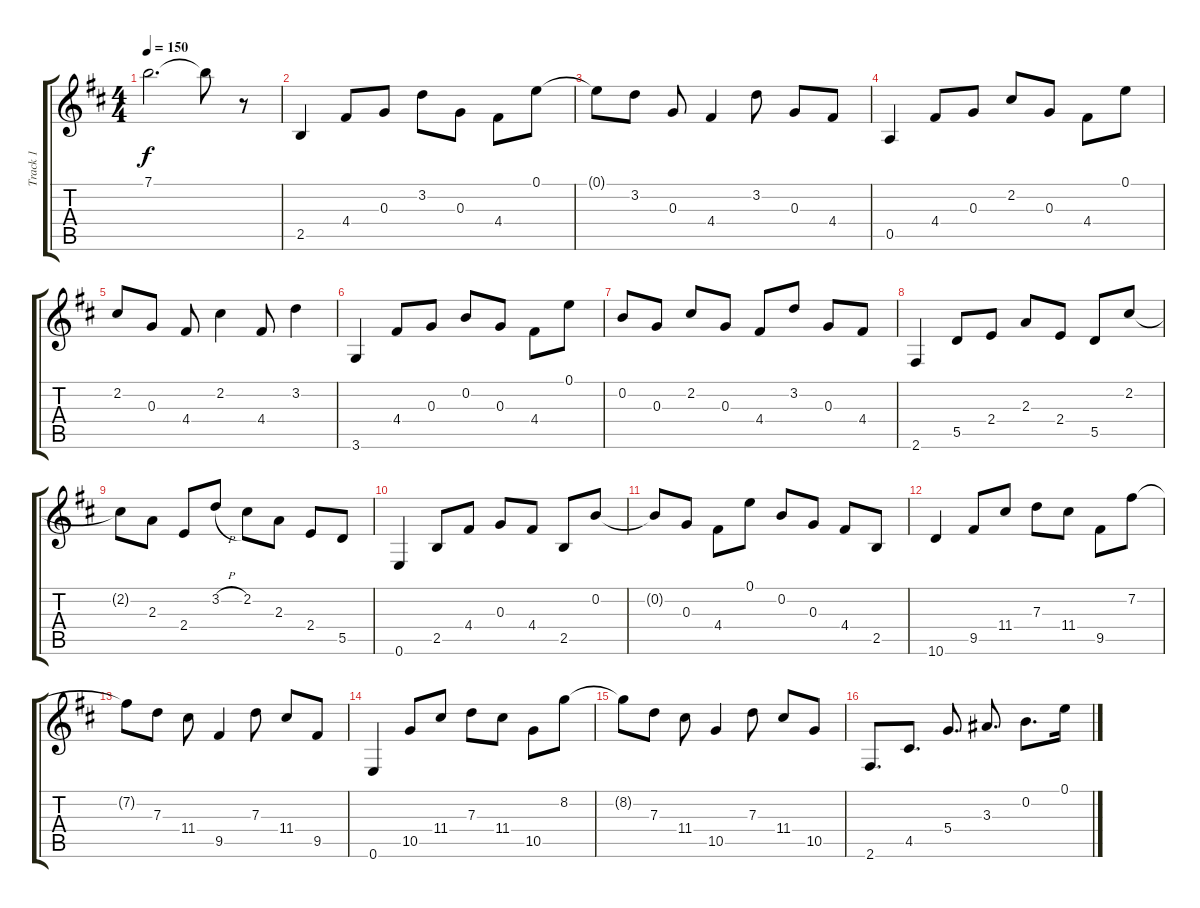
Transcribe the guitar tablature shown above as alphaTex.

\track ("Track 1" "Track 1") {instrument acousticguitarnylon}
\staff {score tabs}
\tuning (E4 B3 G3 D3 A2 E2) {hide}
\ts (4 4)
\tempo 150
\clef g2
\ks bminor
7.1{t}.2{d dy f} 7.1{t}.8 r.8 |
2.5.4 4.4.8 0.3.8 3.2.8 0.3.8 4.4.8 0.1.8 |
0.1{t}.8 3.2.8 0.3.8 4.4.4 3.2.8 0.3.8 4.4.8 |
0.5.4 4.4.8 0.3.8 2.2.8 0.3.8 4.4.8 0.1.8 |
2.2.8 0.3.8 4.4.8 2.2.4 4.4.8 3.2.4 |
3.6.4 4.4.8 0.3.8 0.2.8 0.3.8 4.4.8 0.1.8 |
0.2.8 0.3.8 2.2.8 0.3.8 4.4.8 3.2.8 0.3.8 4.4.8 |
2.6.4 5.5.8 2.4.8 2.3.8 2.4.8 5.5.8 2.2.8 |
2.2{t}.8 2.3.8 2.4.8 3.2{h}.8 2.2.8 2.3.8 2.4.8 5.5.8 |
0.6.4 2.5.8 4.4.8 0.3.8 4.4.8 2.5.8 0.2.8 |
0.2{t}.8 0.3.8 4.4.8 0.1.8 0.2.8 0.3.8 4.4.8 2.5.8 |
10.6.4 9.5.8 11.4.8 7.3.8 11.4.8 9.5.8 7.2.8 |
7.2{t}.8 7.3.8 11.4.8 9.5.4 7.3.8 11.4.8 9.5.8 |
0.6.4 10.5.8 11.4.8 7.3.8 11.4.8 10.5.8 8.2.8 |
8.2{t}.8 7.3.8 11.4.8 10.5.4 7.3.8 11.4.8 10.5.8 |
2.6.8{d} 4.5.8{d} 5.4.8{d} 3.3.8{d} 0.2.8{d} 0.1.16
